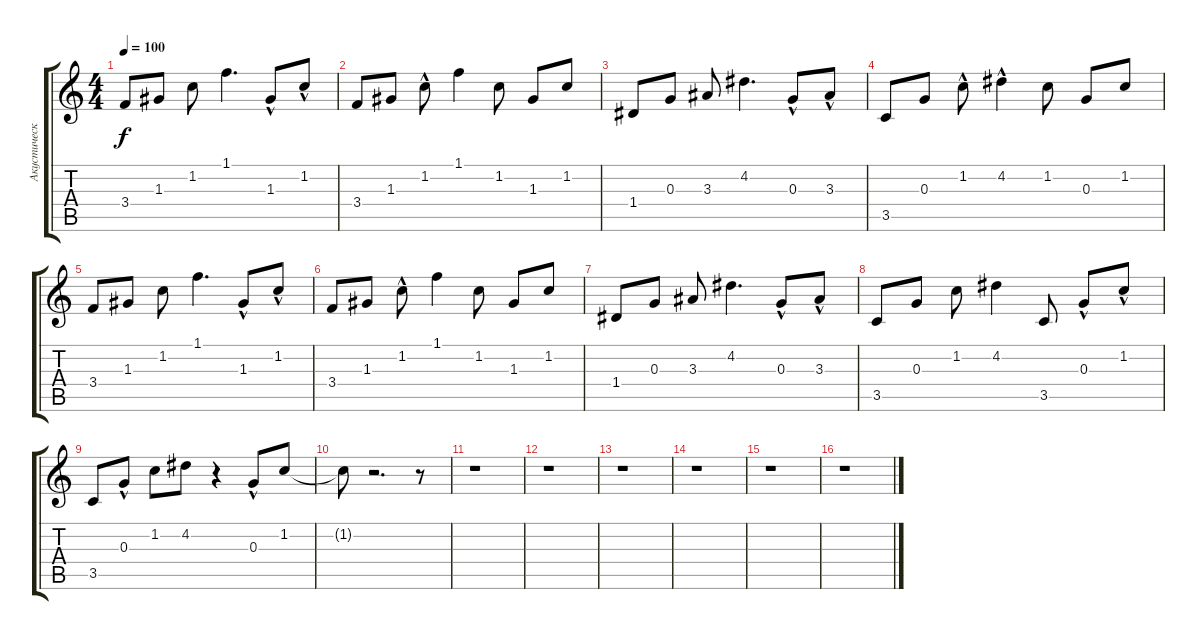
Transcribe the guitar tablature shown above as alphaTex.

\track ("Акустическая Гитара" "Акустическ") {instrument acousticguitarsteel}
\staff {score tabs}
\tuning (E4 B3 G3 D3 A2 E2) {hide}
\ts (4 4)
\tempo 100
\clef g2
\ks c
3.4.8{dy f} 1.3.8 1.2.8 1.1.4{d} 1.3{hac}.8 1.2{hac}.8 |
3.4.8 1.3.8 1.2{hac}.8 1.1.4 1.2.8 1.3.8 1.2.8 |
1.4.8 0.3.8 3.3.8 4.2.4{d} 0.3{hac}.8 3.3{hac}.8 |
3.5.8 0.3.8 1.2{hac}.8 4.2{hac}.4 1.2.8 0.3.8 1.2.8 |
3.4.8 1.3.8 1.2.8 1.1.4{d} 1.3{hac}.8 1.2{hac}.8 |
3.4.8 1.3.8 1.2{hac}.8 1.1.4 1.2.8 1.3.8 1.2.8 |
1.4.8 0.3.8 3.3.8 4.2.4{d} 0.3{hac}.8 3.3{hac}.8 |
3.5.8 0.3.8 1.2.8 4.2.4 3.5.8 0.3{hac}.8 1.2{hac}.8 |
3.5.8 0.3{hac}.8 1.2.8 4.2.8 r.4 0.3{hac}.8 1.2.8 |
1.2{t}.8 r.2{d} r.8 |
r.1 |
r.1 |
r.1 |
r.1 |
r.1 |
r.1
